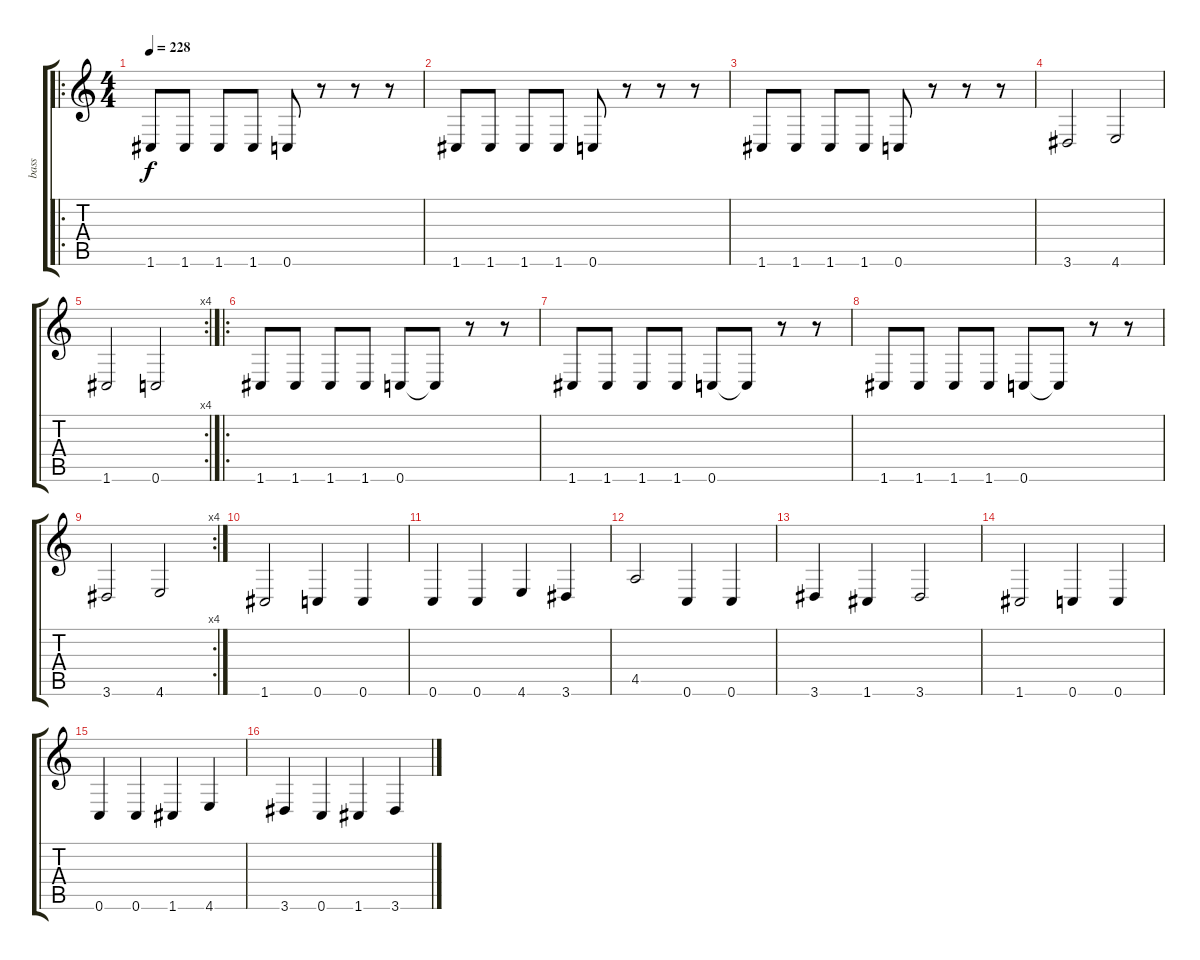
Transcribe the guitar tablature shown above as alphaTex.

\track ("bass" "bass") {instrument slapbass1}
\staff {score tabs}
\tuning (C4 G3 Eb3 Bb2 F2 C2) {hide}
\ro
\ts (4 4)
\tempo 228
\clef g2
\ks c
1.6.8{dy f} 1.6.8 1.6.8 1.6.8 0.6.8 r.8 r.8 r.8 |
1.6.8 1.6.8 1.6.8 1.6.8 0.6.8 r.8 r.8 r.8 |
1.6.8 1.6.8 1.6.8 1.6.8 0.6.8 r.8 r.8 r.8 |
3.6.2 4.6.2 |
\rc 4
1.6.2 0.6.2 |
\ro
1.6.8 1.6.8 1.6.8 1.6.8 0.6.8 0.6{t}.8 r.8 r.8 |
1.6.8 1.6.8 1.6.8 1.6.8 0.6.8 0.6{t}.8 r.8 r.8 |
1.6.8 1.6.8 1.6.8 1.6.8 0.6.8 0.6{t}.8 r.8 r.8 |
\rc 4
3.6.2 4.6.2 |
1.6.2 0.6.4 0.6.4 |
0.6.4 0.6.4 4.6.4 3.6.4 |
4.5.2 0.6.4 0.6.4 |
3.6.4 1.6.4 3.6.2 |
1.6.2 0.6.4 0.6.4 |
0.6.4 0.6.4 1.6.4 4.6.4 |
3.6.4 0.6.4 1.6.4 3.6.4
